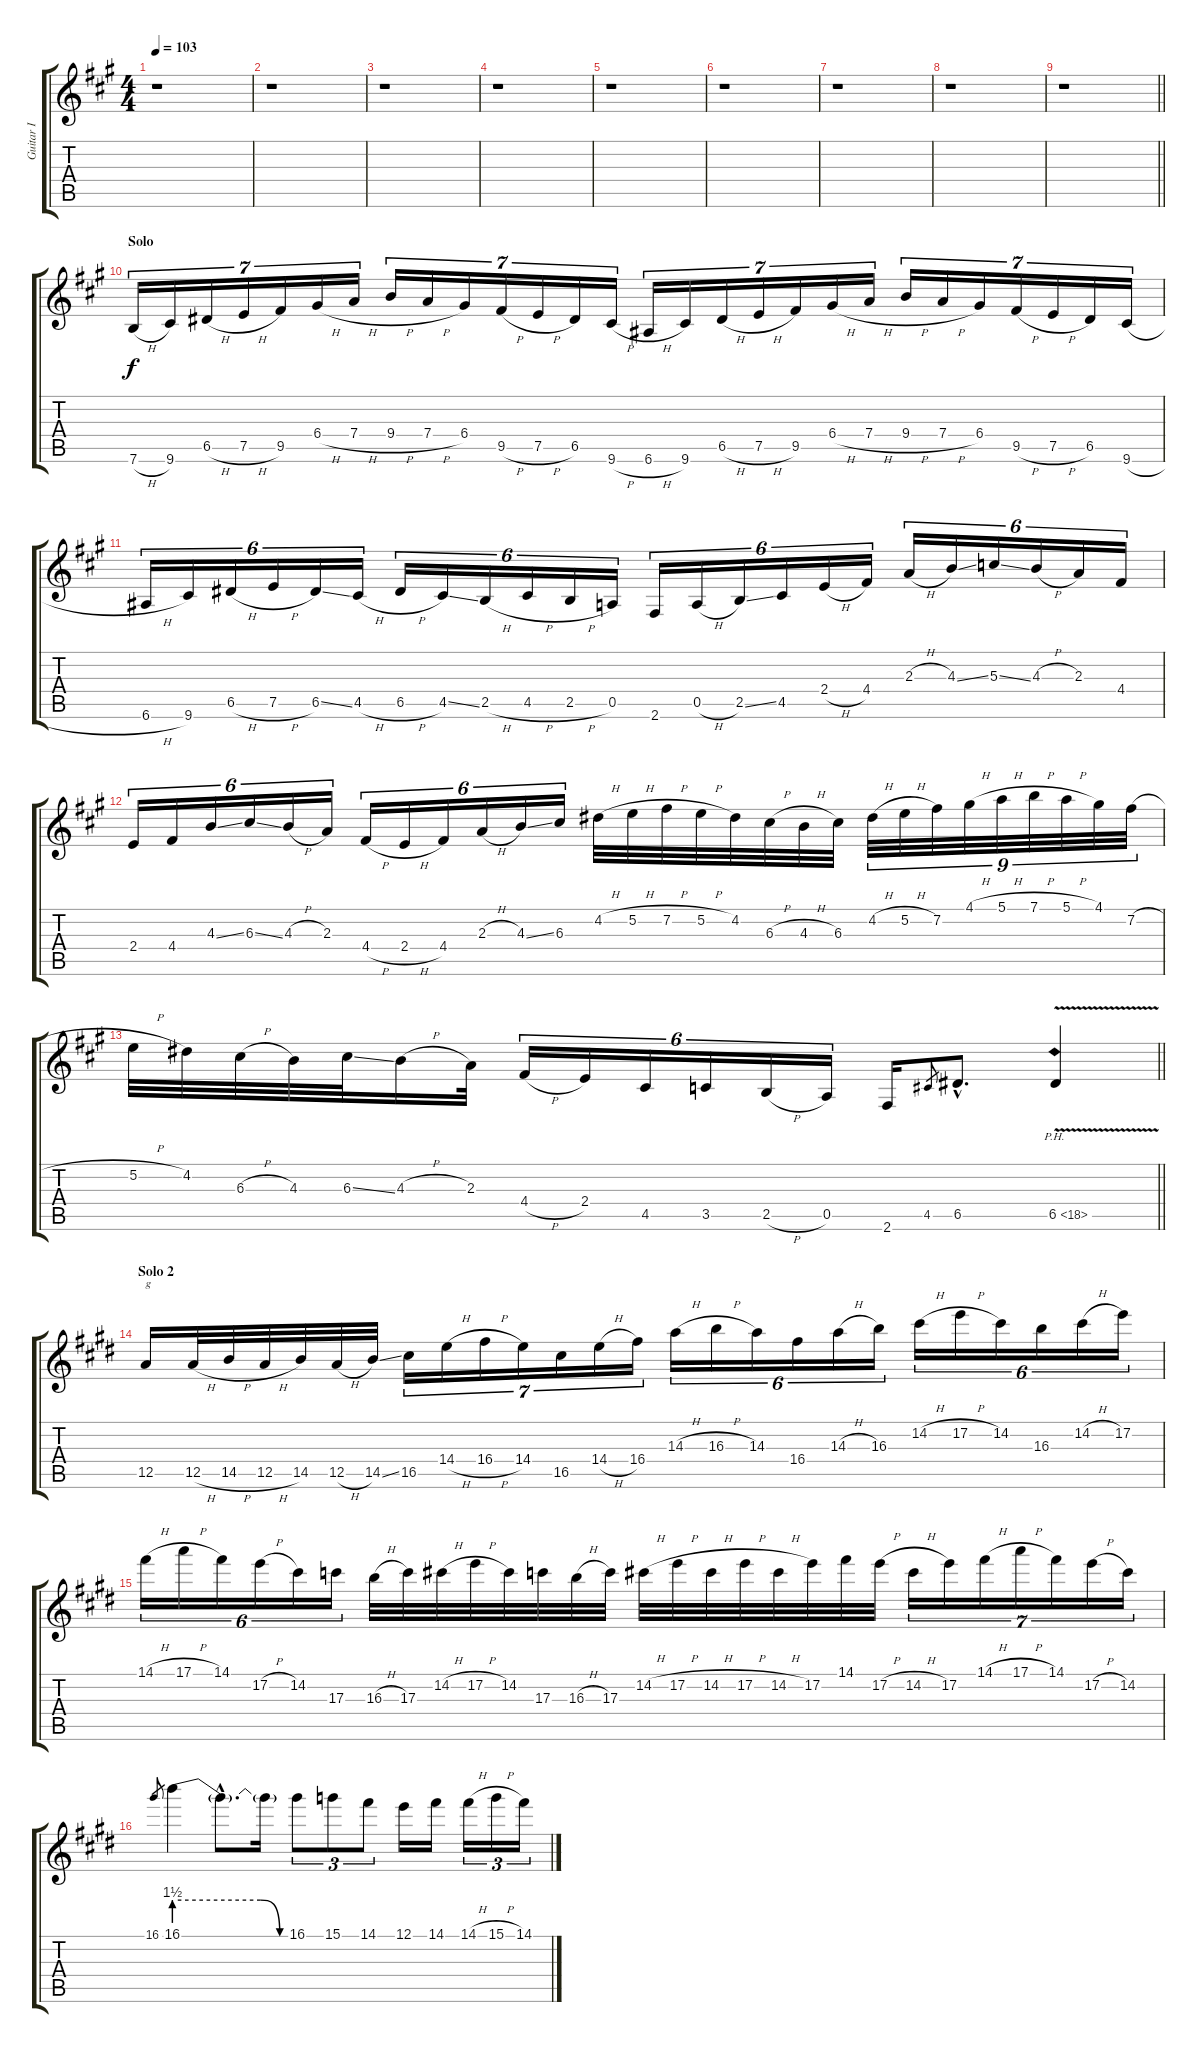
\track ("Guitar I" "Guitar I") {instrument distortionguitar}
\staff {score tabs}
\tuning (E4 B3 G3 D3 A2 E2) {hide}
\ts (4 4)
\tempo 103
\clef g2
\ks f#minor
r.1{dy f} |
r.1 |
r.1 |
r.1 |
r.1 |
r.1 |
r.1 |
r.1 |
\barLineRight lightlight
r.1 |
\section ("" "Solo")
7.6{h}.16{tu (7 4)} 9.6.16{tu (7 4)} 6.5{h}.16{tu (7 4)} 7.5{h}.16{tu (7 4)} 9.5.16{tu (7 4)} 6.4{h}.16{tu (7 4)} 7.4{h}.16{tu (7 4)} 9.4{h}.16{tu (7 4)} 7.4{h}.16{tu (7 4)} 6.4.16{tu (7 4)} 9.5{h}.16{tu (7 4)} 7.5{h}.16{tu (7 4)} 6.5.16{tu (7 4)} 9.6{h}.16{tu (7 4)} 6.6{h}.16{tu (7 4)} 9.6.16{tu (7 4)} 6.5{h}.16{tu (7 4)} 7.5{h}.16{tu (7 4)} 9.5.16{tu (7 4)} 6.4{h}.16{tu (7 4)} 7.4{h}.16{tu (7 4)} 9.4{h}.16{tu (7 4)} 7.4{h}.16{tu (7 4)} 6.4.16{tu (7 4)} 9.5{h}.16{tu (7 4)} 7.5{h}.16{tu (7 4)} 6.5.16{tu (7 4)} 9.6{h}.16{tu (7 4)} |
6.6{h}.16{tu (6 4)} 9.6.16{tu (6 4)} 6.5{h}.16{tu (6 4)} 7.5{h}.16{tu (6 4)} 6.5{ss}.16{tu (6 4)} 4.5{h}.16{tu (6 4)} 6.5{h}.16{tu (6 4)} 4.5{ss}.16{tu (6 4)} 2.5{h}.16{tu (6 4)} 4.5{h}.16{tu (6 4)} 2.5{h}.16{tu (6 4)} 0.5.16{tu (6 4)} 2.6.16{tu (6 4)} 0.5{h}.16{tu (6 4)} 2.5{ss}.16{tu (6 4)} 4.5.16{tu (6 4)} 2.4{h}.16{tu (6 4)} 4.4.16{tu (6 4)} 2.3{h}.16{tu (6 4)} 4.3{ss}.16{tu (6 4)} 5.3{ss}.16{tu (6 4)} 4.3{h}.16{tu (6 4)} 2.3.16{tu (6 4)} 4.4.16{tu (6 4)} |
2.4.16{tu (6 4)} 4.4.16{tu (6 4)} 4.3{ss}.16{tu (6 4)} 6.3{ss}.16{tu (6 4)} 4.3{h}.16{tu (6 4)} 2.3.16{tu (6 4)} 4.4{h}.16{tu (6 4)} 2.4{h}.16{tu (6 4)} 4.4.16{tu (6 4)} 2.3{h}.16{tu (6 4)} 4.3{ss}.16{tu (6 4)} 6.3.16{tu (6 4)} 4.2{h}.32 5.2{h}.32 7.2{h}.32 5.2{h}.32 4.2.32 6.3{h}.32 4.3{h}.32 6.3.32 4.2{h}.32{tu (9 8)} 5.2{h}.32{tu (9 8)} 7.2.32{tu (9 8)} 4.1{h}.32{tu (9 8)} 5.1{h}.32{tu (9 8)} 7.1{h}.32{tu (9 8)} 5.1{h}.32{tu (9 8)} 4.1.32{tu (9 8)} 7.2{h}.32{tu (9 8)} |
\barLineRight lightlight
5.2{h}.32 4.2.32 6.3{h}.32 4.3.32 6.3{ss}.32 4.3{h}.16 2.3.32 4.4{h}.16{tu (6 4)} 2.4.16{tu (6 4)} 4.5.16{tu (6 4)} 3.5.16{tu (6 4)} 2.5{h}.16{tu (6 4)} 0.5.16{tu (6 4)} 2.6.16 4.5.8{gr} 6.5{hac}.8{d} 6.5{ph 12 v}.4 |
\section ("" "Solo 2")
\ks c#minor
12.5.16{txt "g"} 12.5{h}.32 14.5{h}.32 12.5{h}.32 14.5.32 12.5{h}.32 14.5{ss}.32 16.5.16{tu (7 4)} 14.4{h}.16{tu (7 4)} 16.4{h}.16{tu (7 4)} 14.4.16{tu (7 4)} 16.5.16{tu (7 4)} 14.4{h}.16{tu (7 4)} 16.4.16{tu (7 4)} 14.3{h}.16{tu (6 4)} 16.3{h}.16{tu (6 4)} 14.3.16{tu (6 4)} 16.4.16{tu (6 4)} 14.3{h}.16{tu (6 4)} 16.3.16{tu (6 4)} 14.2{h}.16{tu (6 4)} 17.2{h}.16{tu (6 4)} 14.2.16{tu (6 4)} 16.3.16{tu (6 4)} 14.2{h}.16{tu (6 4)} 17.2.16{tu (6 4)} |
14.1{h}.16{tu (6 4)} 17.1{h}.16{tu (6 4)} 14.1.16{tu (6 4)} 17.2{h}.16{tu (6 4)} 14.2.16{tu (6 4)} 17.3.16{tu (6 4)} 16.3{h}.32 17.3.32 14.2{h}.32 17.2{h}.32 14.2.32 17.3.32 16.3{h}.32 17.3.32 14.2{h}.32 17.2{h}.32 14.2{h}.32 17.2{h}.32 14.2{h}.32 17.2.32 14.1.32 17.2{h}.32 14.2{h}.16{tu (7 4)} 17.2.16{tu (7 4)} 14.1{h}.16{tu (7 4)} 17.1{h}.16{tu (7 4)} 14.1.16{tu (7 4)} 17.2{h}.16{tu (7 4)} 14.2.16{tu (7 4)} |
16.1.8{gr} 16.1{be (custom 0 6 45 6 55 0 60 0)}.4 16.1{hac t}.8{d} 16.1{t}.16 16.1.8{tu (3 2)} 15.1.8{tu (3 2)} 14.1.8{tu (3 2)} 12.1.16 14.1.16 14.1{h}.16{tu (3 2)} 15.1{h}.16{tu (3 2)} 14.1{h}.16{tu (3 2)}
